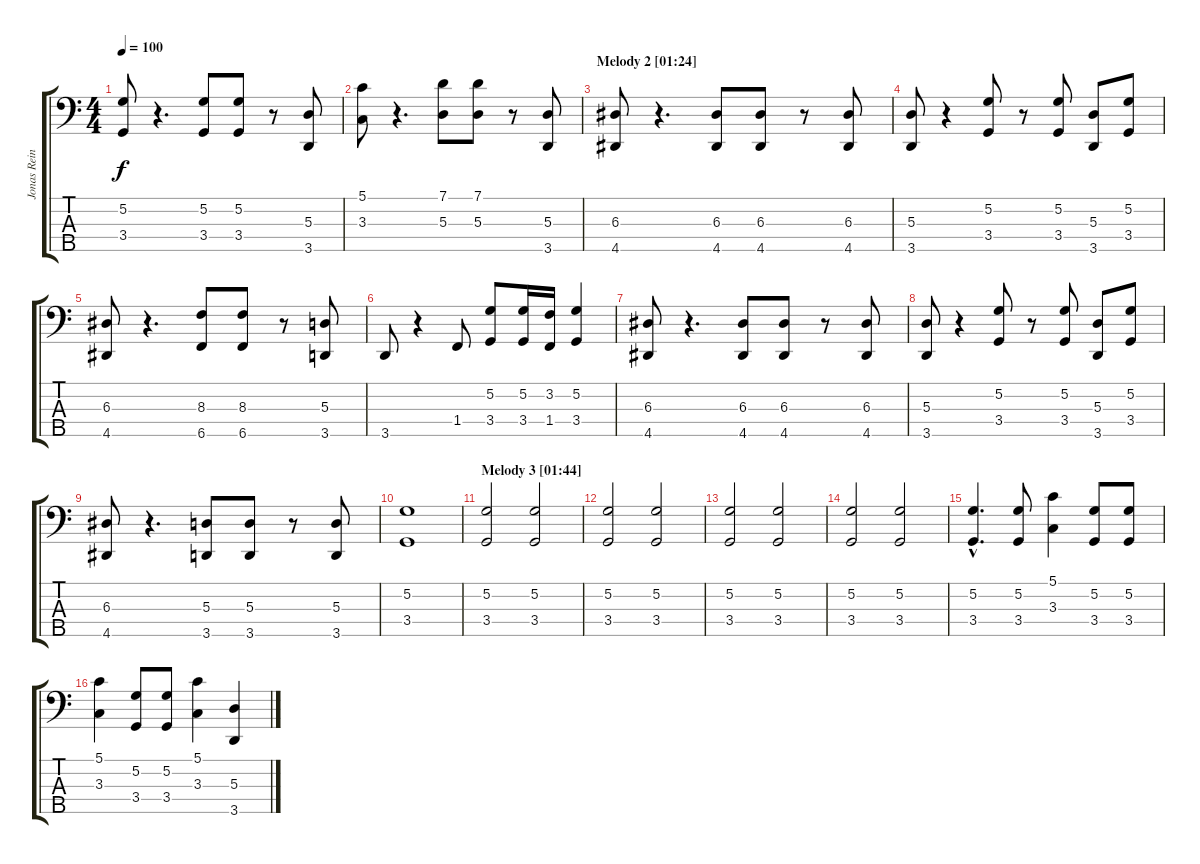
\track ("Jonas Reingold" "Jonas Rein") {instrument electricbasspick}
\staff {score tabs}
\tuning (G2 D2 A1 E1 B0) {hide}
\ts (4 4)
\tempo 100
\clef f4
\ks c
(5.2 3.4).8{dy f} r.4{d} (5.2 3.4).8 (5.2 3.4).8 r.8 (5.3 3.5).8 |
(5.1 3.3).8 r.4{d} (7.1 5.3).8 (7.1 5.3).8 r.8 (5.3 3.5).8 |
\section ("" "Melody 2 [01:24]")
(6.3 4.5).8 r.4{d} (6.3 4.5).8 (6.3 4.5).8 r.8 (6.3 4.5).8 |
(5.3 3.5).8 r.4 (5.2 3.4).8 r.8 (5.2 3.4).8 (5.3 3.5).8 (5.2 3.4).8 |
(6.3 4.5).8 r.4{d} (8.3 6.5).8 (8.3 6.5).8 r.8 (5.3 3.5).8 |
3.5.8 r.4 1.4.8 (5.2 3.4).8 (5.2 3.4).16 (3.2 1.4).16 (5.2 3.4).4 |
(6.3 4.5).8 r.4{d} (6.3 4.5).8 (6.3 4.5).8 r.8 (6.3 4.5).8 |
(5.3 3.5).8 r.4 (5.2 3.4).8 r.8 (5.2 3.4).8 (5.3 3.5).8 (5.2 3.4).8 |
(6.3 4.5).8 r.4{d} (5.3 3.5).8 (5.3 3.5).8 r.8 (5.3 3.5).8 |
(5.2 3.4).1 |
\section ("" "Melody 3 [01:44]")
(5.2 3.4).2 (5.2 3.4).2 |
(5.2 3.4).2 (5.2 3.4).2 |
(5.2 3.4).2 (5.2 3.4).2 |
(5.2 3.4).2 (5.2 3.4).2 |
(5.2{hac} 3.4{hac}).4{d} (5.2 3.4).8 (5.1 3.3).4 (5.2 3.4).8 (5.2 3.4).8 |
(5.1 3.3).4 (5.2 3.4).8 (5.2 3.4).8 (5.1 3.3).4 (5.3 3.5).4
